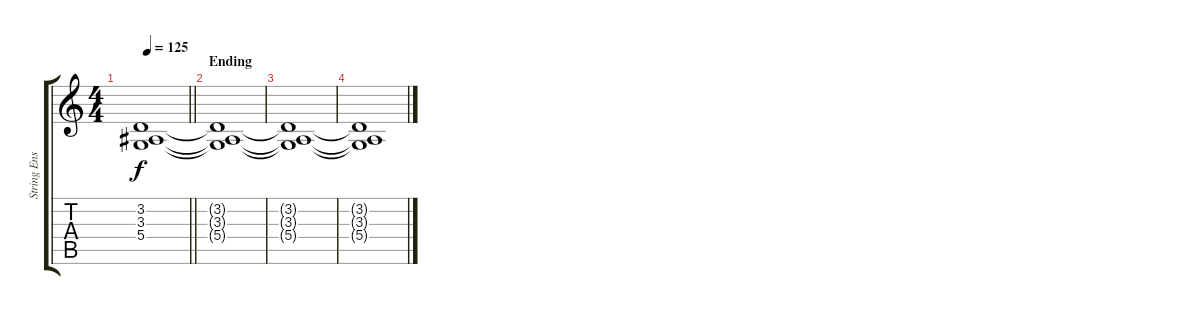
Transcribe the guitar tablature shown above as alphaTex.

\track ("String Ensemble I" "String Ens") {instrument stringensemble2}
\staff {score tabs}
\tuning (E4 B3 G3 D3 A2 E2) {hide}
\ts (4 4)
\tempo 125
\clef g2
\barLineRight lightlight
\ks c
(3.2 3.3 5.4).1{dy f} |
\section ("" "Ending")
(3.2{t} 3.3{t} 5.4{t}).1 |
(3.2{t} 3.3{t} 5.4{t}).1 |
(3.2{t} 3.3{t} 5.4{t}).1
